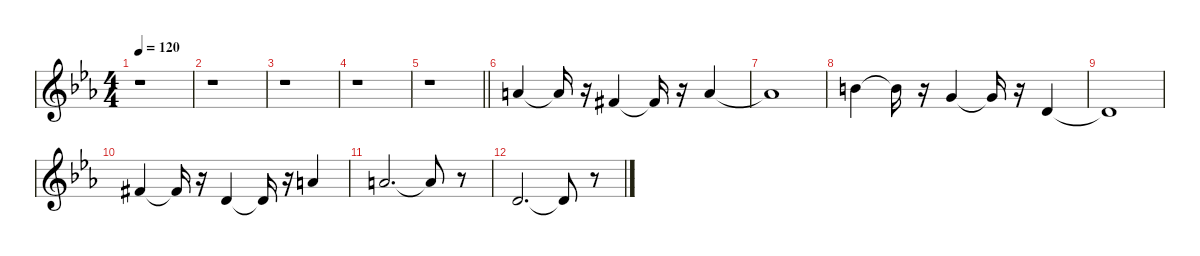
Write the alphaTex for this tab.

\defaultSystemsLayout 4
\hideDynamics
\bracketExtendMode nobrackets
\singleTrackTrackNamePolicy hidden
\multiTrackTrackNamePolicy hidden
\firstSystemTrackNameMode fullname
\firstSystemTrackNameOrientation horizontal
\otherSystemsTrackNameOrientation horizontal
\track ("Synth 4 (Brass)" "tpt.") {instrument brasssection}
\staff {score}
\tuning (E4 B3 G3 D3 A2 E2)
\displaytranspose 3
\ts (4 4)
\tempo 120
\clef g2
\ks eb
r.1{dy mf beam Down} |
r.1{beam Down} |
r.1{beam Down} |
r.1{beam Down} |
\barLineRight lightlight
r.1{beam Down} |
2.1{acc forcenatural}.4{beam Up} 2.1{t acc forcenatural}.16{dy f beam Up} r.16{beam Up} 4.2{acc #}.4{dy mf beam Up} 4.2{t acc #}.16{dy f beam Up} r.16{beam Up} 2.1{acc forcenatural}.4{dy mf beam Up} |
2.1{t acc forcenatural}.1{dy f beam Up} |
4.1{acc forcenatural}.4{dy mf beam Down} 4.1{t acc forcenatural}.16{dy f beam Down} r.16{beam Down} 0.1{acc forcenatural}.4{dy mf beam Up} 0.1{t acc forcenatural}.16{dy f beam Up} r.16{beam Up} 0.2{acc forcenatural}.4{dy mf beam Up} |
0.2{t acc forcenatural}.1{dy f beam Up} |
4.2{acc #}.4{dy mf beam Up} 4.2{t acc #}.16{dy f beam Up} r.16{beam Up} 4.3{acc forcenatural}.4{dy mf beam Up} 4.3{t acc forcenatural}.16{dy f beam Up} r.16{beam Up} 2.1{acc forcenatural}.4{dy mf beam Up} |
2.1{acc forcenatural}.2{d beam Up} 2.1{t acc forcenatural}.8{dy f beam Up} r.8{beam Up} |
0.2{acc forcenatural}.2{d dy mf beam Up} 0.2{t acc forcenatural}.8{dy f beam Up} r.8{beam Up}
